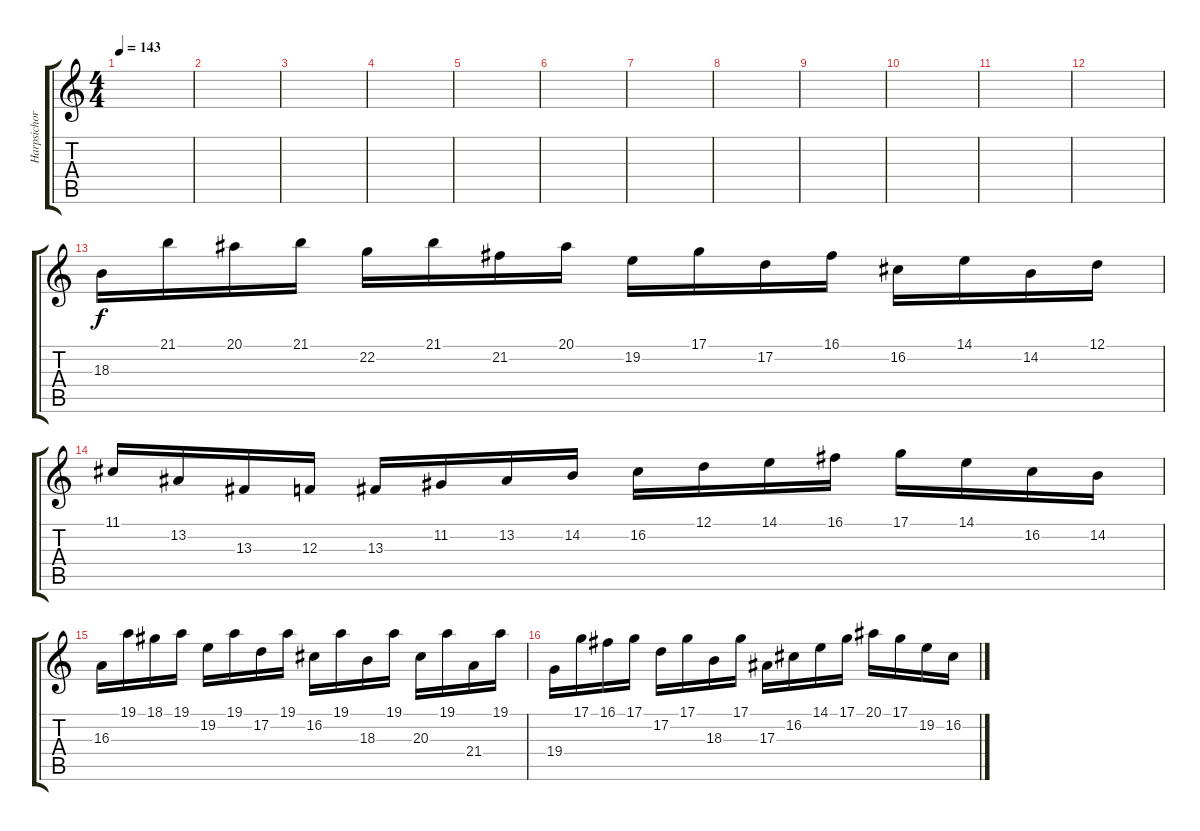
\track ("Harpsichord" "Harpsichor") {instrument harpsichord}
\staff {score tabs}
\tuning (D4 A3 F3 C3 G2 D2) {hide}
\ts (4 4)
\tempo 143
\clef g2
\ks c
|
|
|
|
|
|
|
|
|
|
|
|
18.3.16 21.1.16 20.1.16 21.1.16 22.2.16 21.1.16 21.2.16 20.1.16 19.2.16 17.1.16 17.2.16 16.1.16 16.2.16 14.1.16 14.2.16 12.1.16 |
11.1.16 13.2.16 13.3.16 12.3.16 13.3.16 11.2.16 13.2.16 14.2.16 16.2.16 12.1.16 14.1.16 16.1.16 17.1.16 14.1.16 16.2.16 14.2.16 |
16.3.16 19.1.16 18.1.16 19.1.16 19.2.16 19.1.16 17.2.16 19.1.16 16.2.16 19.1.16 18.3.16 19.1.16 20.3.16 19.1.16 21.4.16 19.1.16 |
19.4.16 17.1.16 16.1.16 17.1.16 17.2.16 17.1.16 18.3.16 17.1.16 17.3.16 16.2.16 14.1.16 17.1.16 20.1.16 17.1.16 19.2.16 16.2.16
